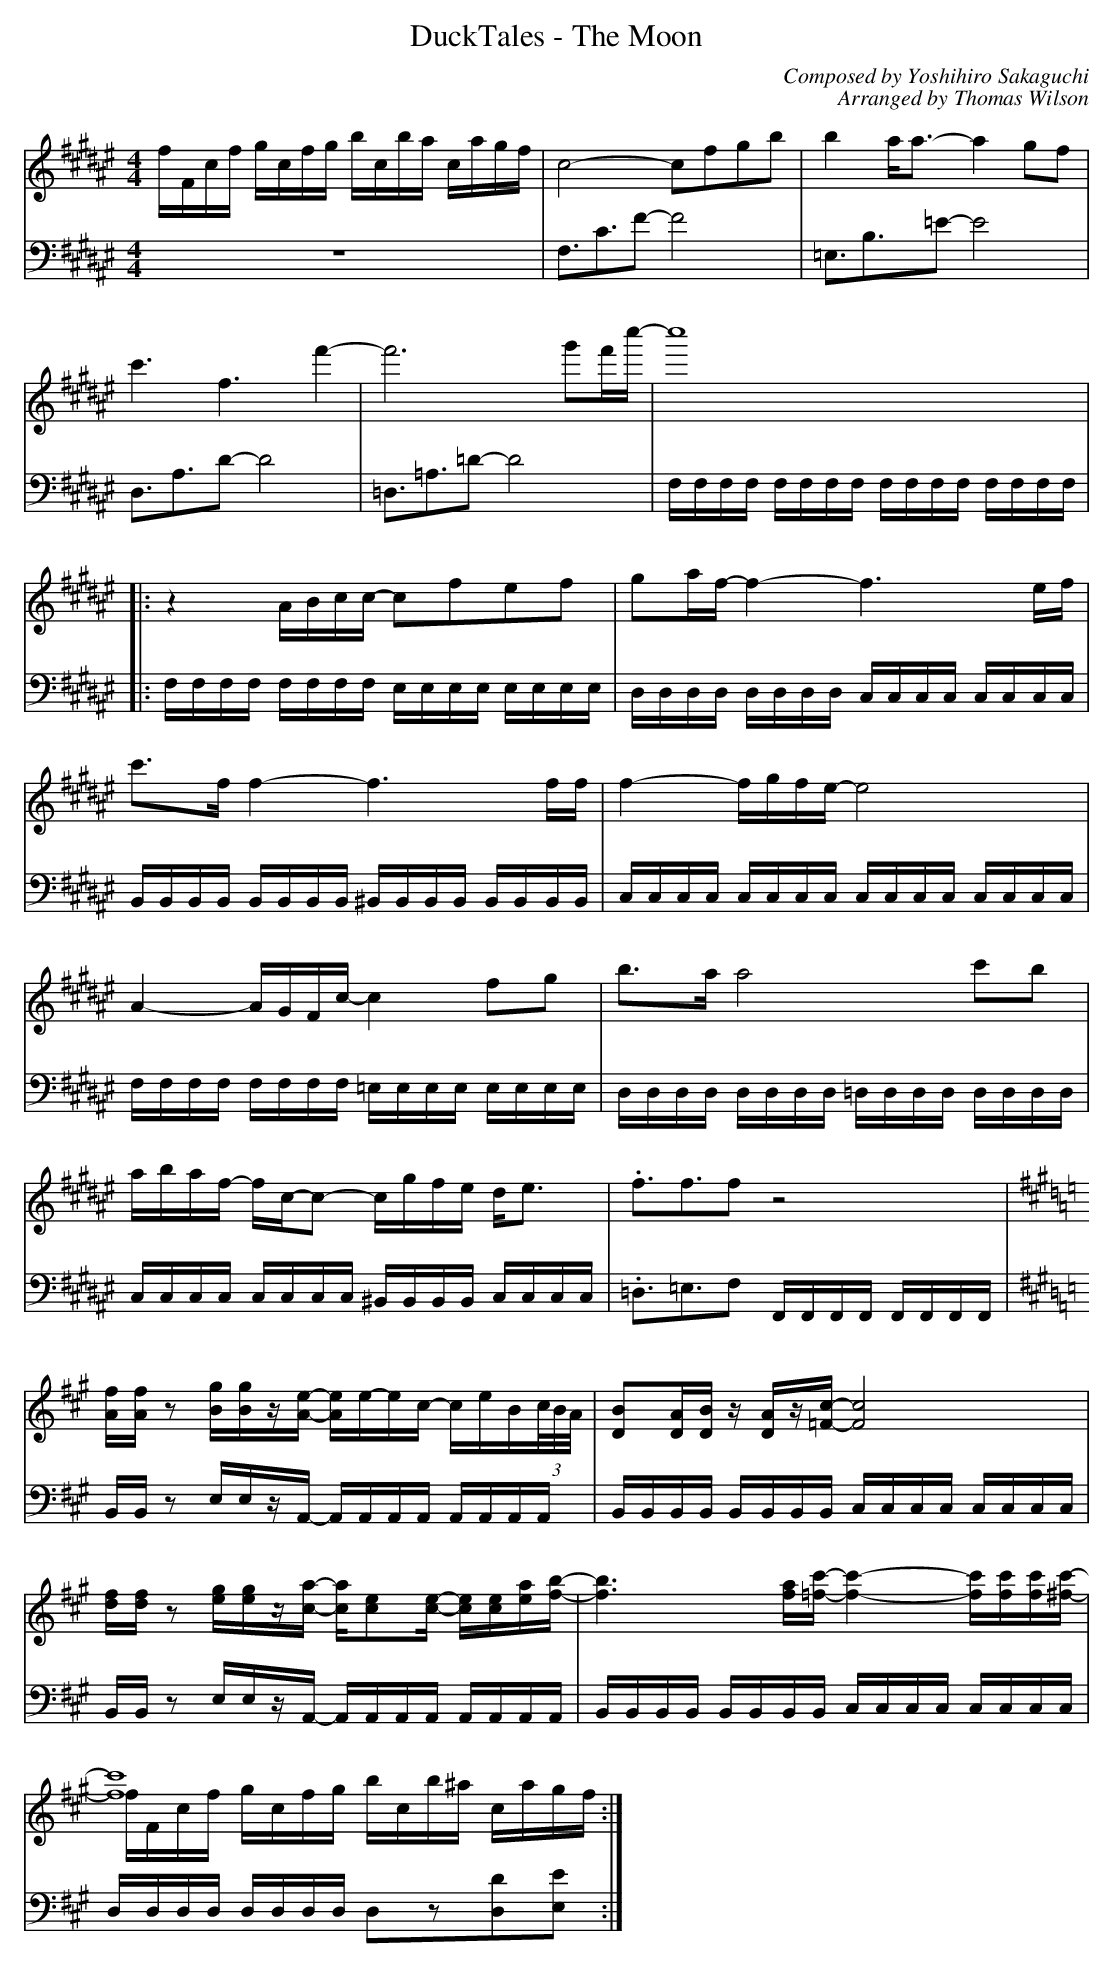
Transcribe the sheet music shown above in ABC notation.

X:1
T:DuckTales - The Moon
C:Composed by Yoshihiro Sakaguchi
C:Arranged by Thomas Wilson
M:4/4
L:1/8
V:T treble
V:B bass
K:F#
         [V:T]        f/F/c/f/         g/c/f/g/ b/c/b/a/ c/a/g/f/                                  | c4-              cfgb                                             | b2             a<a- a2 gf                             |
         [V:B]        z8                                                                           | F,3/2C3/2F-      F4                                               | =E,3/2B,3/2=E- E4                                     |
         [V:T]        c'3              f3 f'2-                                                     | f'6              g'f'/c''/-                                       | c''8                                                  |
         [V:B]        D,3/2A,3/2D-     D4                                                          | =D,3/2=A,3/2=D-  D4                                               | F,/F,/F,/F,/   F,/F,/F,/F,/ F,/F,/F,/F,/ F,/F,/F,/F,/ |
[V:T] |: z2           A/B/c/c/-        cfef                                                        | ga/f/-           f2- f3 e/f/                                      |
[V:B] |: F,/F,/F,/F,/ F,/F,/F,/F,/     E,/E,/E,/E,/ E,/E,/E,/E,/                                   | D,/D,/D,/D,/     D,/D,/D,/D,/ C,/C,/C,/C,/ C,/C,/C,/C,/           |
         [V:T]        c'>f             f2- f3 f/f/                                                 | f2-              f/g/f/e/- e4                                     |
         [V:B]        B,,/B,,/B,,/B,,/ B,,/B,,/B,,/B,,/ ^B,,/B,,/B,,/B,,/ B,,/B,,/B,,/B,,/         | C,/C,/C,/C,/     C,/C,/C,/C,/ C,/C,/C,/C,/ C,/C,/C,/C,/           |
         [V:T]        A2-              A/G/F/c/- c2 fg                                             | b>a              a4 c'b                                           |
         [V:B]        F,/F,/F,/F,/     F,/F,/F,/F,/ =E,/E,/E,/E,/ E,/E,/E,/E,/                     | D,/D,/D,/D,/     D,/D,/D,/D,/ =D,/D,/D,/D,/ D,/D,/D,/D,/          |
         [V:T]        a/b/a/f/-        f/c/-c- c/g/f/e/ d<e                                        | .f3/2f3/2f       z4                                               | [K:A]
         [V:B]        C,/C,/C,/C,/     C,/C,/C,/C,/ ^B,,/B,,/B,,/B,,/ C,/C,/C,/C,/                 | .=D,3/2=E,3/2F,  F,,/F,,/F,,/F,,/ F,,/F,,/F,,/F,,/                | [K:A]
         [V:T]        [Af]/[Af]/       z [Bg]/[Bg]/z/[Ae]/- [Ae]/e/-e/c/- c/e/B/(3c//B//A//        | [DB][DA]/[DB]/   z/ [DA]/z/[=Fc]/- [Fc]4                          |
         [V:B]        B,,/B,,/         z E,/E,/z/A,,/- A,,/A,,/A,,/A,,/ A,,/A,,/A,,/A,,/           | B,,/B,,/B,,/B,,/ B,,/B,,/B,,/B,,/ C,/C,/C,/C,/ C,/C,/C,/C,/       |
         [V:T]        [df]/[df]/       z [eg]/[eg]/z/[ca]/- [ca]/[ce][ce]/- [ce]/[ce]/[ea]/[fb]/-  | [fb]3            [fa]/[=fc']/- [fc']2- [fc']/[fc']/[fc']/[^fc']/- |
         [V:B]        B,,/B,,/         z E,/E,/z/A,,/- A,,/A,,/A,,/A,,/ A,,/A,,/A,,/A,,/           | B,,/B,,/B,,/B,,/ B,,/B,,/B,,/B,,/ C,/C,/C,/C,/ C,/C,/C,/C,/       |
         [V:T]        [fc']8           & f/F/c/f/ g/c/f/g/ b/c/b/^a/ c/a/g/f/                     :|
         [V:B]        D,/D,/D,/D,/     D,/D,/D,/D,/ D,z[D,D][E,E]                                 :|
